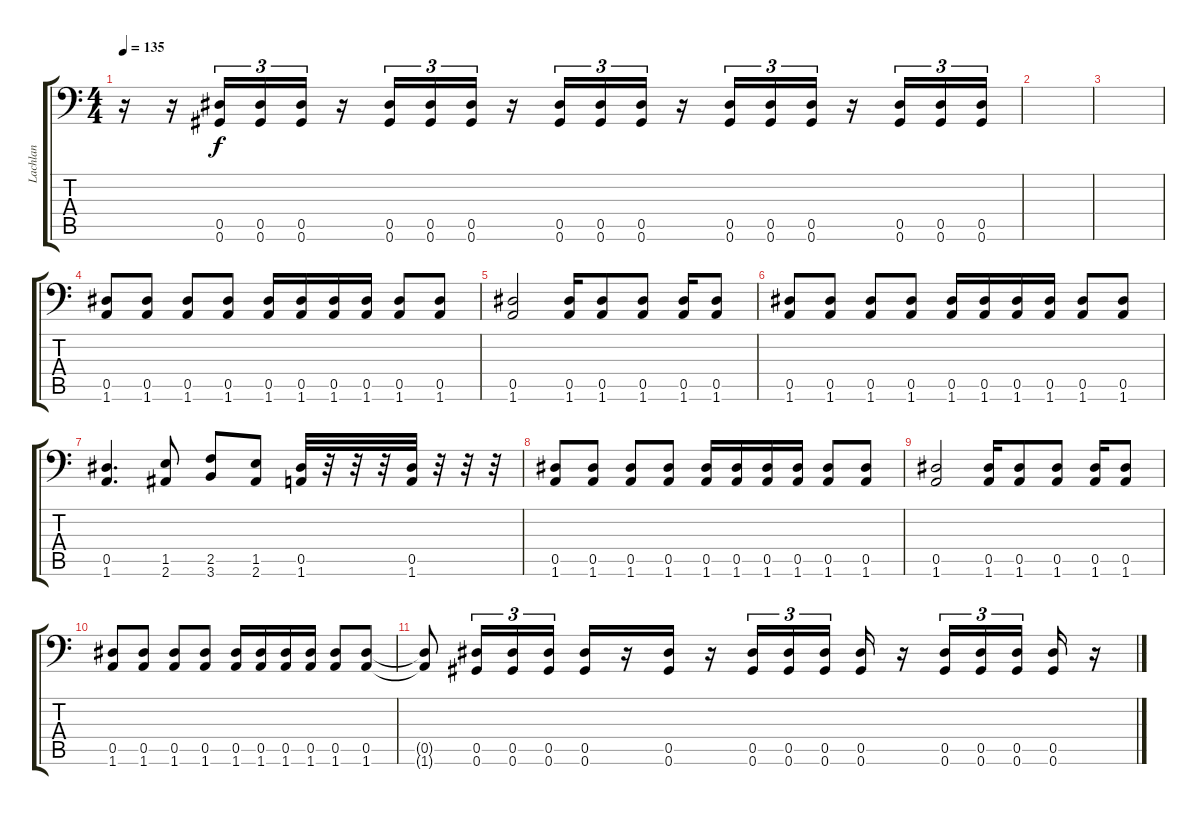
\track ("Lachlan" "Lachlan") {instrument overdrivenguitar}
\staff {score tabs}
\tuning (Bb3 F3 Db3 Ab2 Eb2 Ab1) {hide}
\ts (4 4)
\tempo 135
\clef f4
\ks c
r.16{dy f} r.16 (0.5 0.6).16{tu (3 2)} (0.5 0.6).16{tu (3 2)} (0.5 0.6).16{tu (3 2)} r.16 (0.5 0.6).16{tu (3 2)} (0.5 0.6).16{tu (3 2)} (0.5 0.6).16{tu (3 2)} r.16 (0.5 0.6).16{tu (3 2)} (0.5 0.6).16{tu (3 2)} (0.5 0.6).16{tu (3 2)} r.16 (0.5 0.6).16{tu (3 2)} (0.5 0.6).16{tu (3 2)} (0.5 0.6).16{tu (3 2)} r.16 (0.5 0.6).16{tu (3 2)} (0.5 0.6).16{tu (3 2)} (0.5 0.6).16{tu (3 2)} |
|
|
(0.5 1.6).8 (0.5 1.6).8 (0.5 1.6).8 (0.5 1.6).8 (0.5 1.6).16 (0.5 1.6).16 (0.5 1.6).16 (0.5 1.6).16 (0.5 1.6).8 (0.5 1.6).8 |
(0.5 1.6).2 (0.5 1.6).16 (0.5 1.6).8 (0.5 1.6).8 (0.5 1.6).16 (0.5 1.6).8 |
(0.5 1.6).8 (0.5 1.6).8 (0.5 1.6).8 (0.5 1.6).8 (0.5 1.6).16 (0.5 1.6).16 (0.5 1.6).16 (0.5 1.6).16 (0.5 1.6).8 (0.5 1.6).8 |
(0.5 1.6).4{d} (1.5 2.6).8 (2.5 3.6).8 (1.5 2.6).8 (0.5 1.6).32 r.32 r.32 r.32 (0.5 1.6).32 r.32 r.32 r.32 |
(0.5 1.6).8 (0.5 1.6).8 (0.5 1.6).8 (0.5 1.6).8 (0.5 1.6).16 (0.5 1.6).16 (0.5 1.6).16 (0.5 1.6).16 (0.5 1.6).8 (0.5 1.6).8 |
(0.5 1.6).2 (0.5 1.6).16 (0.5 1.6).8 (0.5 1.6).8 (0.5 1.6).16 (0.5 1.6).8 |
(0.5 1.6).8 (0.5 1.6).8 (0.5 1.6).8 (0.5 1.6).8 (0.5 1.6).16 (0.5 1.6).16 (0.5 1.6).16 (0.5 1.6).16 (0.5 1.6).8 (0.5 1.6).8 |
(0.5{t} 1.6{t}).8 (0.5 0.6).16{tu (3 2)} (0.5 0.6).16{tu (3 2)} (0.5 0.6).16{tu (3 2)} (0.5 0.6).16 r.16 (0.5 0.6).16 r.16 (0.5 0.6).16{tu (3 2)} (0.5 0.6).16{tu (3 2)} (0.5 0.6).16{tu (3 2) beam splitsecondary} (0.5 0.6).16 r.16 (0.5 0.6).16{tu (3 2)} (0.5 0.6).16{tu (3 2)} (0.5 0.6).16{tu (3 2) beam splitsecondary} (0.5 0.6).16 r.16
